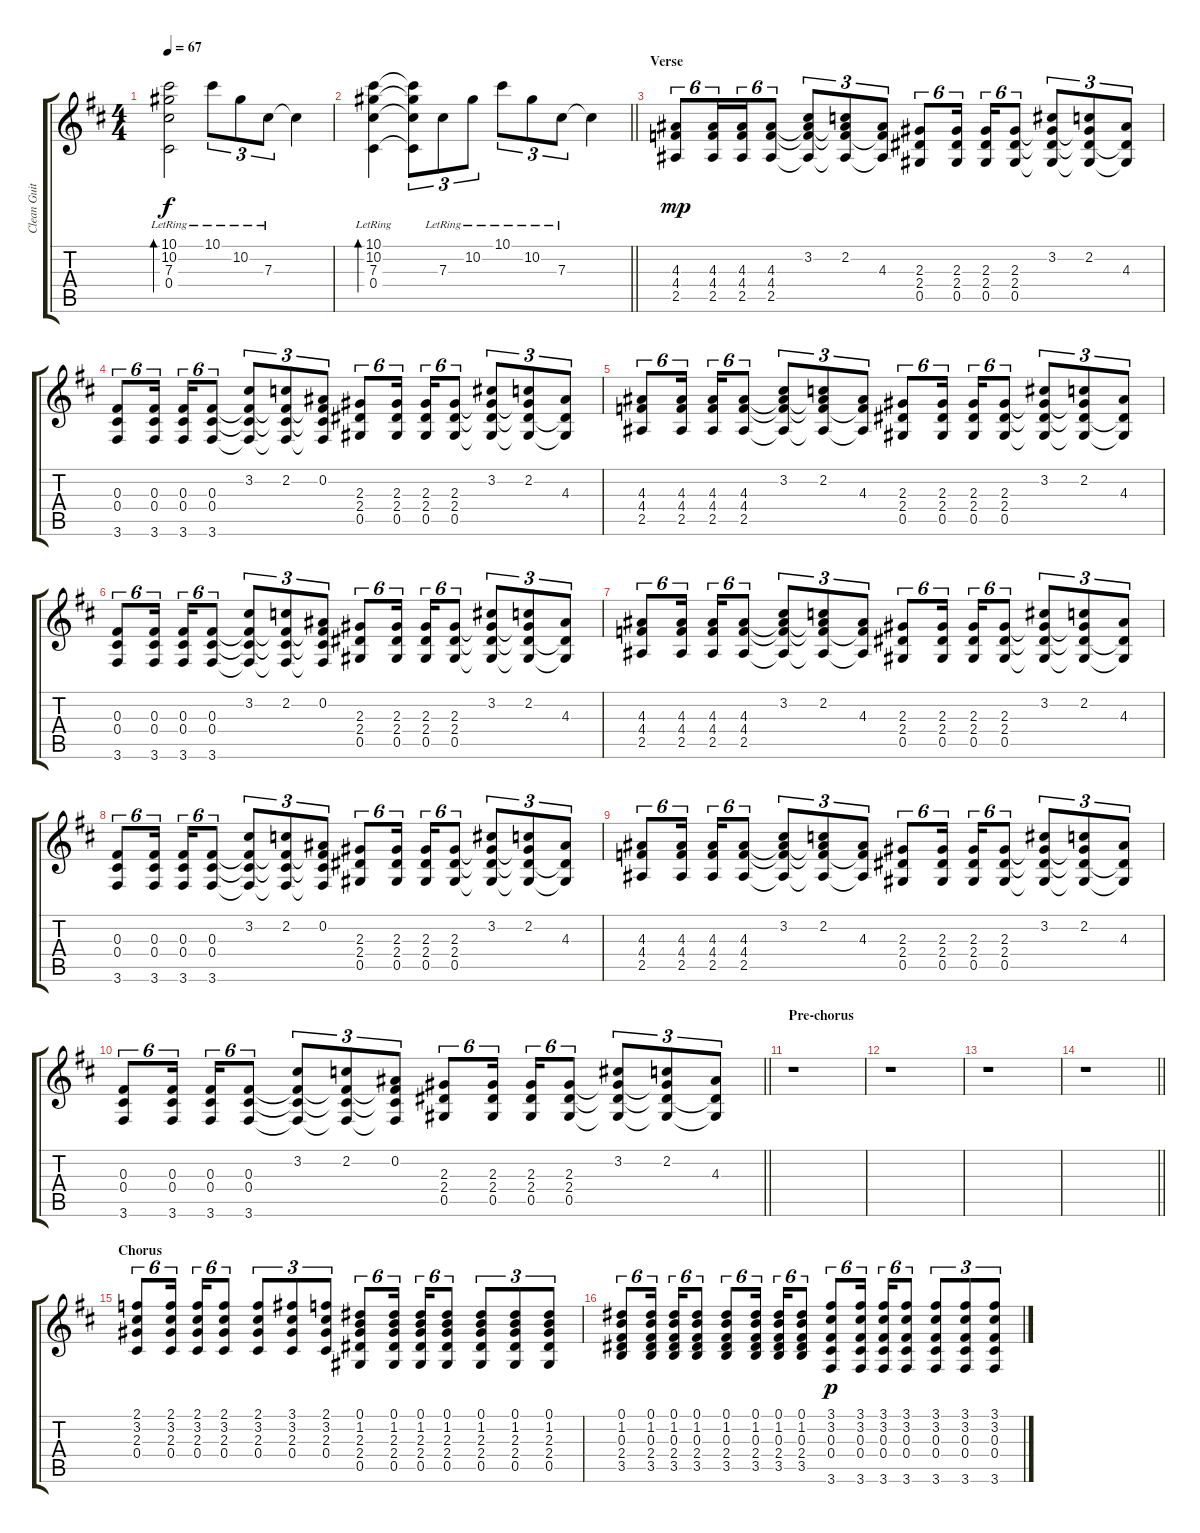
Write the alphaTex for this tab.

\track ("Clean Guitar" "Clean Guit") {instrument electricguitarclean}
\staff {score tabs}
\tuning (Eb4 Bb3 Gb3 Db3 Ab2 Eb2) {hide}
\ts (4 4)
\tempo 67
\clef g2
\ks d
(10.1{lr} 10.2{lr} 7.3{lr} 0.4{lr}).2{bd 120 dy f instrument electricguitarclean} 10.1{lr}.8{tu (3 2)} 10.2{lr}.8{tu (3 2)} 7.3{lr}.8{tu (3 2)} 7.3{t}.4 |
\barLineRight lightlight
(10.1{lr} 10.2{lr} 7.3{lr} 0.4{lr}).4{bd 120} (10.1{t} 10.2{t} 7.3{t} 0.4{t}).8{tu (3 2)} 7.3{lr}.8{tu (3 2)} 10.2{lr}.8{tu (3 2)} 10.1{lr}.8{tu (3 2)} 10.2{lr}.8{tu (3 2)} 7.3{lr}.8{tu (3 2)} 7.3{t}.4 |
\section ("" "Verse")
\ks bminor
(4.3 4.4 2.5).8{tu (6 4) dy mp beam merge} (4.3 4.4 2.5).16{tu (6 4) beam merge} (4.3 4.4 2.5).16{tu (6 4) beam merge} (4.3 4.4 2.5).8{tu (6 4)} (3.2 4.3{t} 4.4{t} 2.5{t}).8{tu (3 2)} (2.2 4.3{t} 4.4{t} 2.5{t}).8{tu (3 2)} (4.3 4.4{t} 2.5{t}).8{tu (3 2)} (2.3 2.4 0.5).8{tu (6 4)} (2.3 2.4 0.5).16{tu (6 4)} (2.3 2.4 0.5).16{tu (6 4)} (2.3 2.4 0.5).8{tu (6 4)} (3.2 2.3{t} 2.4{t} 0.5{t}).8{tu (3 2)} (2.2 2.3{t} 2.4{t} 0.5{t}).8{tu (3 2)} (4.3 2.4{t} 0.5{t}).8{tu (3 2)} |
(0.3 0.4 3.6).8{tu (6 4)} (0.3 0.4 3.6).16{tu (6 4)} (0.3 0.4 3.6).16{tu (6 4)} (0.3 0.4 3.6).8{tu (6 4)} (3.2 0.3{t} 0.4{t} 3.6{t}).8{tu (3 2)} (2.2 0.3{t} 0.4{t} 3.6{t}).8{tu (3 2)} (0.2 0.3{t} 0.4{t} 3.6{t}).8{tu (3 2)} (2.3 2.4 0.5).8{tu (6 4)} (2.3 2.4 0.5).16{tu (6 4)} (2.3 2.4 0.5).16{tu (6 4)} (2.3 2.4 0.5).8{tu (6 4)} (3.2 2.3{t} 2.4{t} 0.5{t}).8{tu (3 2)} (2.2 2.3{t} 2.4{t} 0.5{t}).8{tu (3 2)} (4.3 2.4{t} 0.5{t}).8{tu (3 2)} |
(4.3 4.4 2.5).8{tu (6 4)} (4.3 4.4 2.5).16{tu (6 4)} (4.3 4.4 2.5).16{tu (6 4)} (4.3 4.4 2.5).8{tu (6 4)} (3.2 4.3{t} 4.4{t} 2.5{t}).8{tu (3 2)} (2.2 4.3{t} 4.4{t} 2.5{t}).8{tu (3 2)} (4.3 4.4{t} 2.5{t}).8{tu (3 2)} (2.3 2.4 0.5).8{tu (6 4)} (2.3 2.4 0.5).16{tu (6 4)} (2.3 2.4 0.5).16{tu (6 4)} (2.3 2.4 0.5).8{tu (6 4)} (3.2 2.3{t} 2.4{t} 0.5{t}).8{tu (3 2)} (2.2 2.3{t} 2.4{t} 0.5{t}).8{tu (3 2)} (4.3 2.4{t} 0.5{t}).8{tu (3 2)} |
(0.3 0.4 3.6).8{tu (6 4)} (0.3 0.4 3.6).16{tu (6 4)} (0.3 0.4 3.6).16{tu (6 4)} (0.3 0.4 3.6).8{tu (6 4)} (3.2 0.3{t} 0.4{t} 3.6{t}).8{tu (3 2)} (2.2 0.3{t} 0.4{t} 3.6{t}).8{tu (3 2)} (0.2 0.3{t} 0.4{t} 3.6{t}).8{tu (3 2)} (2.3 2.4 0.5).8{tu (6 4)} (2.3 2.4 0.5).16{tu (6 4)} (2.3 2.4 0.5).16{tu (6 4)} (2.3 2.4 0.5).8{tu (6 4)} (3.2 2.3{t} 2.4{t} 0.5{t}).8{tu (3 2)} (2.2 2.3{t} 2.4{t} 0.5{t}).8{tu (3 2)} (4.3 2.4{t} 0.5{t}).8{tu (3 2)} |
(4.3 4.4 2.5).8{tu (6 4)} (4.3 4.4 2.5).16{tu (6 4)} (4.3 4.4 2.5).16{tu (6 4)} (4.3 4.4 2.5).8{tu (6 4)} (3.2 4.3{t} 4.4{t} 2.5{t}).8{tu (3 2)} (2.2 4.3{t} 4.4{t} 2.5{t}).8{tu (3 2)} (4.3 4.4{t} 2.5{t}).8{tu (3 2)} (2.3 2.4 0.5).8{tu (6 4)} (2.3 2.4 0.5).16{tu (6 4)} (2.3 2.4 0.5).16{tu (6 4)} (2.3 2.4 0.5).8{tu (6 4)} (3.2 2.3{t} 2.4{t} 0.5{t}).8{tu (3 2)} (2.2 2.3{t} 2.4{t} 0.5{t}).8{tu (3 2)} (4.3 2.4{t} 0.5{t}).8{tu (3 2)} |
(0.3 0.4 3.6).8{tu (6 4)} (0.3 0.4 3.6).16{tu (6 4)} (0.3 0.4 3.6).16{tu (6 4)} (0.3 0.4 3.6).8{tu (6 4)} (3.2 0.3{t} 0.4{t} 3.6{t}).8{tu (3 2)} (2.2 0.3{t} 0.4{t} 3.6{t}).8{tu (3 2)} (0.2 0.3{t} 0.4{t} 3.6{t}).8{tu (3 2)} (2.3 2.4 0.5).8{tu (6 4)} (2.3 2.4 0.5).16{tu (6 4)} (2.3 2.4 0.5).16{tu (6 4)} (2.3 2.4 0.5).8{tu (6 4)} (3.2 2.3{t} 2.4{t} 0.5{t}).8{tu (3 2)} (2.2 2.3{t} 2.4{t} 0.5{t}).8{tu (3 2)} (4.3 2.4{t} 0.5{t}).8{tu (3 2)} |
(4.3 4.4 2.5).8{tu (6 4)} (4.3 4.4 2.5).16{tu (6 4)} (4.3 4.4 2.5).16{tu (6 4)} (4.3 4.4 2.5).8{tu (6 4)} (3.2 4.3{t} 4.4{t} 2.5{t}).8{tu (3 2)} (2.2 4.3{t} 4.4{t} 2.5{t}).8{tu (3 2)} (4.3 4.4{t} 2.5{t}).8{tu (3 2)} (2.3 2.4 0.5).8{tu (6 4)} (2.3 2.4 0.5).16{tu (6 4)} (2.3 2.4 0.5).16{tu (6 4)} (2.3 2.4 0.5).8{tu (6 4)} (3.2 2.3{t} 2.4{t} 0.5{t}).8{tu (3 2)} (2.2 2.3{t} 2.4{t} 0.5{t}).8{tu (3 2)} (4.3 2.4{t} 0.5{t}).8{tu (3 2)} |
\barLineRight lightlight
(0.3 0.4 3.6).8{tu (6 4)} (0.3 0.4 3.6).16{tu (6 4)} (0.3 0.4 3.6).16{tu (6 4)} (0.3 0.4 3.6).8{tu (6 4)} (3.2 0.3{t} 0.4{t} 3.6{t}).8{tu (3 2)} (2.2 0.3{t} 0.4{t} 3.6{t}).8{tu (3 2)} (0.2 0.3{t} 0.4{t} 3.6{t}).8{tu (3 2)} (2.3 2.4 0.5).8{tu (6 4)} (2.3 2.4 0.5).16{tu (6 4)} (2.3 2.4 0.5).16{tu (6 4)} (2.3 2.4 0.5).8{tu (6 4)} (3.2 2.3{t} 2.4{t} 0.5{t}).8{tu (3 2)} (2.2 2.3{t} 2.4{t} 0.5{t}).8{tu (3 2)} (4.3 2.4{t} 0.5{t}).8{tu (3 2)} |
\section ("" "Pre-chorus")
\ks d
r.1 |
r.1 |
r.1 |
\barLineRight lightlight
r.1 |
\section ("" "Chorus")
(2.1 3.2 2.3 0.4).8{tu (6 4)} (2.1 3.2 2.3 0.4).16{tu (6 4)} (2.1 3.2 2.3 0.4).16{tu (6 4)} (2.1 3.2 2.3 0.4).8{tu (6 4)} (2.1 3.2 2.3 0.4).8{tu (3 2)} (3.1 3.2 2.3 0.4).8{tu (3 2)} (2.1 3.2 2.3 0.4).8{tu (3 2)} (0.1 1.2 2.3 2.4 0.5).8{tu (6 4)} (0.1 1.2 2.3 2.4 0.5).16{tu (6 4)} (0.1 1.2 2.3 2.4 0.5).16{tu (6 4)} (0.1 1.2 2.3 2.4 0.5).8{tu (6 4)} (0.1 1.2 2.3 2.4 0.5).8{tu (3 2)} (0.1 1.2 2.3 2.4 0.5).8{tu (3 2)} (0.1 1.2 2.3 2.4 0.5).8{tu (3 2)} |
(0.1 1.2 0.3 2.4 3.5).8{tu (6 4)} (0.1 1.2 0.3 2.4 3.5).16{tu (6 4)} (0.1 1.2 0.3 2.4 3.5).16{tu (6 4)} (0.1 1.2 0.3 2.4 3.5).8{tu (6 4)} (0.1 1.2 0.3 2.4 3.5).8{tu (6 4)} (0.1 1.2 0.3 2.4 3.5).16{tu (6 4)} (0.1 1.2 0.3 2.4 3.5).16{tu (6 4)} (0.1 1.2 0.3 2.4 3.5).8{tu (6 4)} (3.1 3.2 0.3 0.4 3.6).8{tu (6 4) dy p} (3.1 3.2 0.3 0.4 3.6).16{tu (6 4)} (3.1 3.2 0.3 0.4 3.6).16{tu (6 4)} (3.1 3.2 0.3 0.4 3.6).8{tu (6 4)} (3.1 3.2 0.3 0.4 3.6).8{tu (3 2)} (3.1 3.2 0.3 0.4 3.6).8{tu (3 2)} (3.1 3.2 0.3 0.4 3.6).8{tu (3 2)}
